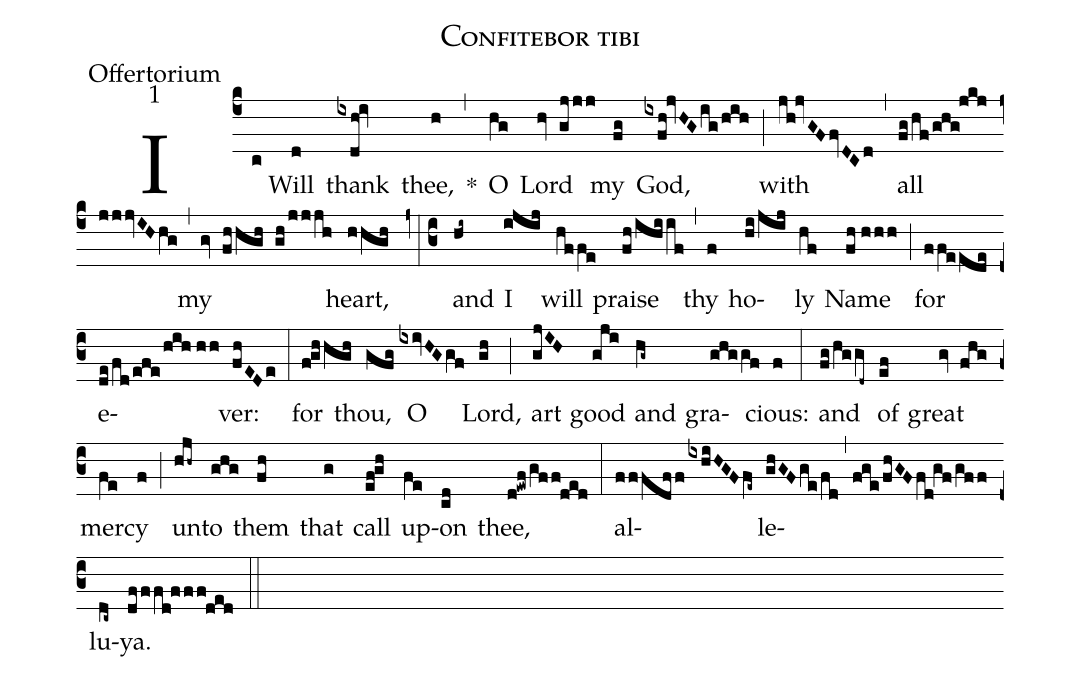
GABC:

name:Confitebor tibi;
office-part:Offertorium;
mode:1;
%%
(c4) I(c) Will(d) thank(ixdh!iv) thee,(h) *(,) O(hg) Lord(hv gjjj) my(fg) God,(ixfh!jvHG/ig/hih) (;) with(jh!jvGFfvDCd) (,) all(fg/hf/ghg!jkj//jjjvIHhg) (,) my(gv fhhgh gh/jjjh) heart,(hhgh) (z0:c3) and(hi~) I(ijij) will(hffe) praise(fh/ihiif) (,) thy(f) ho(hi/jij)ly(hf) Name(fh//hhh) (;) for(ffeede) e(de/fd/efe/hih//hh)ver:(fhEDe) (:) for(f!ghhgh) thou,(gfg) O(ixivHGgf) Lord,(gh) (;) art(gjIH) good(gji) and(hg~) gra(ghggf)cious:(f) (:) and(fg/hggd~) of(ef) great(gv fhg) mer(fe)cy(f) (;) un(hjh~)to(ghg) them(fh) that(g) call(ef!gh) up(fe)on(cd) thee,(d!ewf/gff!ded) (:) al(fffdff/ixhiHGFfe~)le(ghGF/ge/fd,fge/fhGFfd!gf/gff)lu(dc~)ya.(dfffd!fff!ded) (::)
